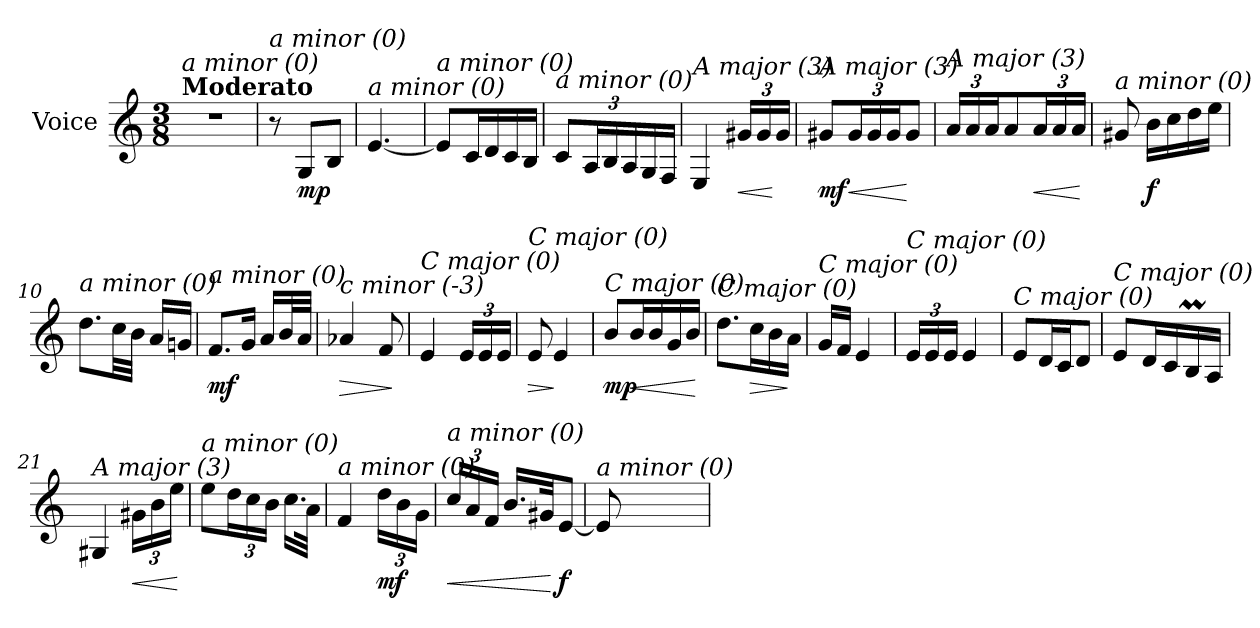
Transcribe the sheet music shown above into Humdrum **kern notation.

**kern	**dynam
*part1	*part1
*staff1	*staff1
*I"Voice	*
*I'V	*
*clefG2	*
*k[]	*
*C:	*
*M3/8	*
=1	=1
!LO:TX:a:B:t=Moderato	!
!LO:TX:i:t=a minor (0)	!
4.r	.
=2	=2
!LO:TX:i:t=a minor (0)	!
8r	.
!	!LO:DY:b
8G/L	mp
8B/J	.
=3	=3
!LO:TX:i:t=a minor (0)	!
[4.e/	.
=4	=4
!LO:TX:i:t=a minor (0)	!
8e/L]	.
16c/L	.
16d/	.
16c/	.
16B/JJ	.
=5	=5
!LO:TX:i:t=a minor (0)	!
8c/L	.
*Xbrackettup	*
24A/L	.
24B/	.
24A/	.
16G/	.
16F/JJ	.
=6	=6
!LO:TX:i:t=A major (3)	!
4E/	.
!	!LO:HP:b
24g#X/LL	<
24g#/	.
24g#/JJ	[
!!LO:LB:g=z
=7	=7
!LO:TX:i:t=A major (3)	!
!	!LO:DY:b
8g#X/L	mf
!	!LO:HP:b
24g#/L	<
24g#/	.
24g#/J	.
8g#/J	[
=8	=8
!LO:TX:i:t=A major (3)	!
24a/LL	.
24a/	.
24a/J	.
8a/	.
!	!LO:HP:b
24a/L	<
24a/	.
24a/JJ	.
.	[
=9	=9
!LO:TX:i:t=a minor (0)	!
8g#X/	.
!	!LO:DY:b
16b\LL	f
16cc\	.
16dd\	.
16ee\JJ	.
=10	=10
!LO:TX:i:t=a minor (0)	!
8.dd\L	.
32cc\LL	.
32b\JJJ	.
16a/LL	.
16gn/JJ	.
!!LO:LB:g=z
=11	=11
!LO:TX:i:t=a minor (0)	!
!	!LO:DY:b
8.f/L	mf
16g/Jk	.
16a/LL	.
32b/L	.
32a/JJJ	.
=12	=12
!LO:TX:i:t=c minor (-3)	!
!	!LO:HP:b
4a-Xi/	>
8f/	.
.	]
=13	=13
!LO:TX:i:t=C major (0)	!
4e/	.
24e/LL	.
24e/	.
24e/JJ	.
=14	=14
!LO:TX:i:t=C major (0)	!
!	!LO:HP:b
8e/	>
4e/	]
=15	=15
!LO:TX:i:t=C major (0)	!
!	!LO:DY:b
8b/L	mp
!	!LO:HP:b
16b/L	<
16b/	.
16g/	.
16b/JJ	.
.	[
!!LO:LB:g=z
=16	=16
!LO:TX:i:t=C major (0)	!
8.dd\L	.
!	!LO:HP:b
16cc\L	>
16b\	.
16a\JJ	]
=17	=17
!LO:TX:i:t=C major (0)	!
16g/LL	.
16f/JJ	.
4e/	.
=18	=18
!LO:TX:i:t=C major (0)	!
24e/LL	.
24e/	.
24e/JJ	.
4e/	.
=19	=19
!LO:TX:i:t=C major (0)	!
8e/L	.
16d/L	.
16c/J	.
8d/J	.
=20	=20
!LO:TX:i:t=C major (0)	!
8e/L	.
16d/L	.
16c/	.
16Bm/	.
16A/JJ	.
!!LO:LB:g=z
=21	=21
!LO:TX:i:t=A major (3)	!
4G#X/	.
!	!LO:HP:b
24g#X\LL	<
24b\	.
24ee\JJ	.
.	[
=22	=22
!LO:TX:i:t=a minor (0)	!
8ee\L	.
24dd\L	.
24cc\	.
24b\JJ	.
16.cc\LL	.
32a\JJk	.
=23	=23
!LO:TX:i:t=a minor (0)	!
4f/	.
!	!LO:DY:b
24dd\LL	mf
24b\	.
24g\JJ	.
=24	=24
!LO:TX:i:t=a minor (0)	!
!	!LO:HP:b
24cc/LL	<
24a/	.
24f/JJ	.
16.b/LL	.
32g#X/Jk	.
!	!LO:DY:n=1:b
[8e/J	[ f
=25	=25
!LO:TX:i:t=a minor (0)	!
8e/]	.
=	=
*-	*-
